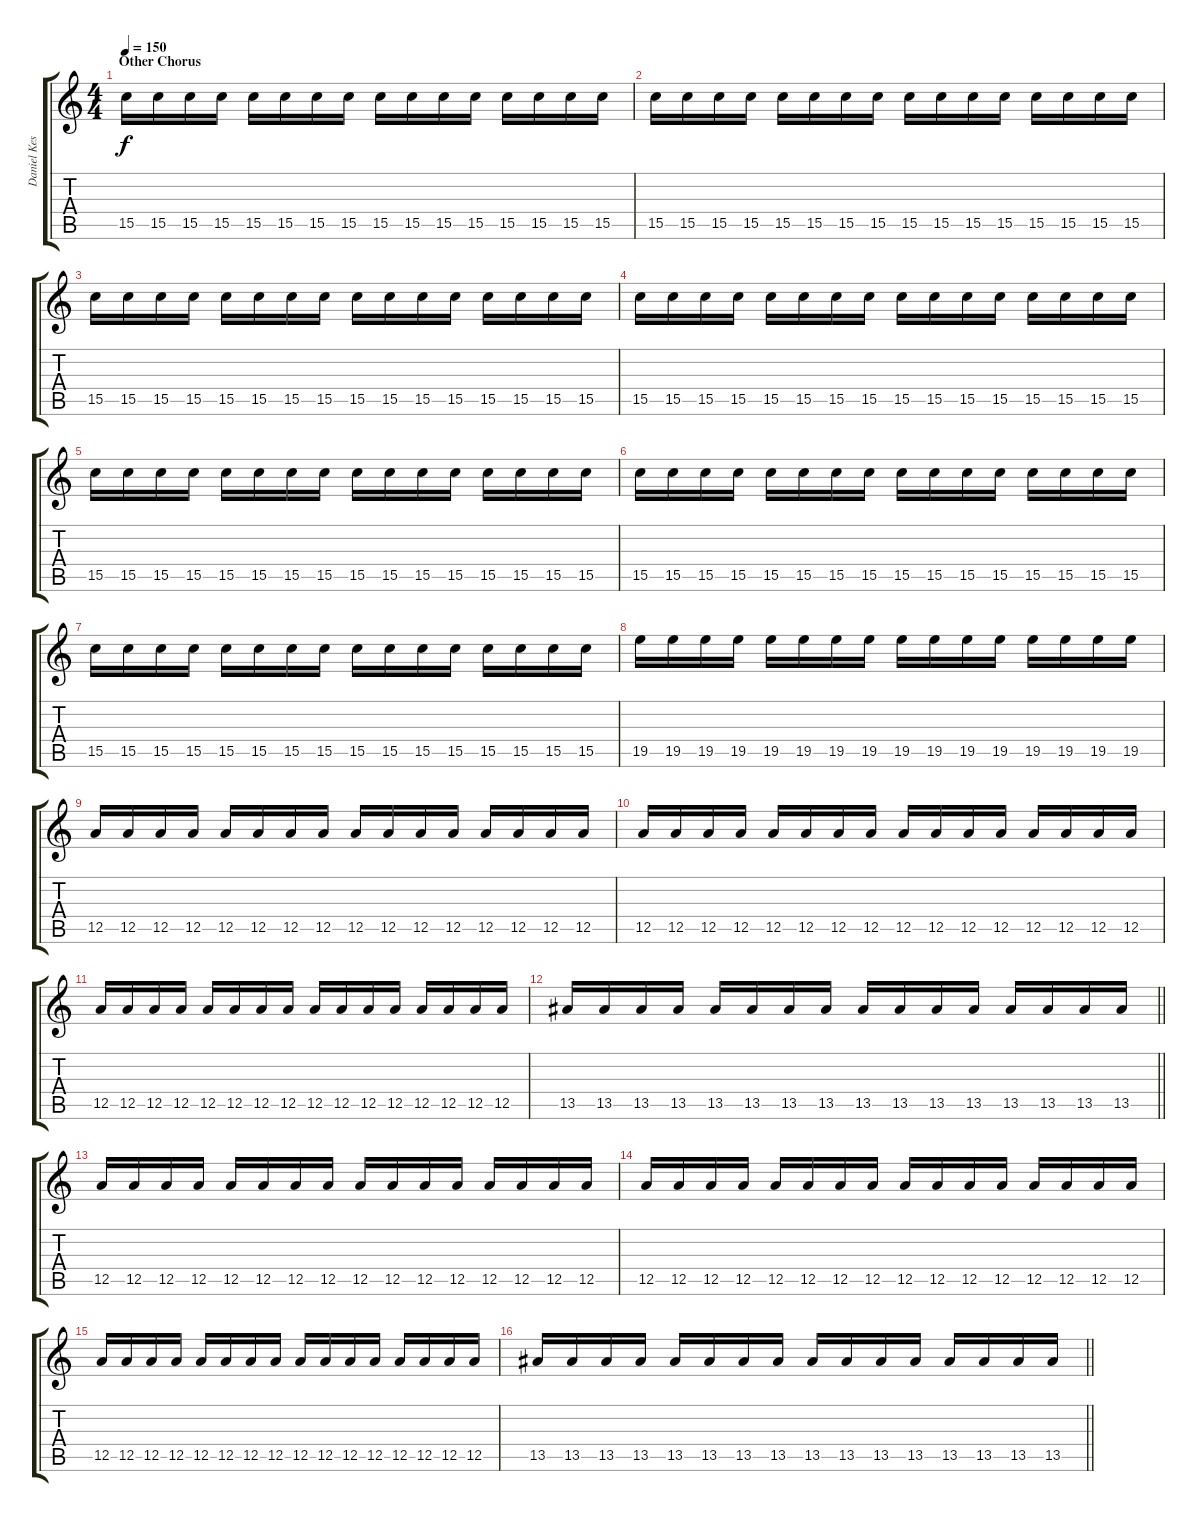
\track ("Daniel Kessler" "Daniel Kes") {instrument electricguitarjazz}
\staff {score tabs}
\tuning (E4 B3 G3 D3 A2 E2) {hide}
\ts (4 4)
\section ("" "Other Chorus")
\tempo 150
\clef g2
\ks c
15.5.16{dy f} 15.5.16 15.5.16 15.5.16 15.5.16 15.5.16 15.5.16 15.5.16 15.5.16 15.5.16 15.5.16 15.5.16 15.5.16 15.5.16 15.5.16 15.5.16 |
15.5.16 15.5.16 15.5.16 15.5.16 15.5.16 15.5.16 15.5.16 15.5.16 15.5.16 15.5.16 15.5.16 15.5.16 15.5.16 15.5.16 15.5.16 15.5.16 |
15.5.16 15.5.16 15.5.16 15.5.16 15.5.16 15.5.16 15.5.16 15.5.16 15.5.16 15.5.16 15.5.16 15.5.16 15.5.16 15.5.16 15.5.16 15.5.16 |
15.5.16 15.5.16 15.5.16 15.5.16 15.5.16 15.5.16 15.5.16 15.5.16 15.5.16 15.5.16 15.5.16 15.5.16 15.5.16 15.5.16 15.5.16 15.5.16 |
15.5.16 15.5.16 15.5.16 15.5.16 15.5.16 15.5.16 15.5.16 15.5.16 15.5.16 15.5.16 15.5.16 15.5.16 15.5.16 15.5.16 15.5.16 15.5.16 |
15.5.16 15.5.16 15.5.16 15.5.16 15.5.16 15.5.16 15.5.16 15.5.16 15.5.16 15.5.16 15.5.16 15.5.16 15.5.16 15.5.16 15.5.16 15.5.16 |
15.5.16 15.5.16 15.5.16 15.5.16 15.5.16 15.5.16 15.5.16 15.5.16 15.5.16 15.5.16 15.5.16 15.5.16 15.5.16 15.5.16 15.5.16 15.5.16 |
19.5.16 19.5.16 19.5.16 19.5.16 19.5.16 19.5.16 19.5.16 19.5.16 19.5.16 19.5.16 19.5.16 19.5.16 19.5.16 19.5.16 19.5.16 19.5.16 |
12.5.16 12.5.16 12.5.16 12.5.16 12.5.16 12.5.16 12.5.16 12.5.16 12.5.16 12.5.16 12.5.16 12.5.16 12.5.16 12.5.16 12.5.16 12.5.16 |
12.5.16 12.5.16 12.5.16 12.5.16 12.5.16 12.5.16 12.5.16 12.5.16 12.5.16 12.5.16 12.5.16 12.5.16 12.5.16 12.5.16 12.5.16 12.5.16 |
12.5.16 12.5.16 12.5.16 12.5.16 12.5.16 12.5.16 12.5.16 12.5.16 12.5.16 12.5.16 12.5.16 12.5.16 12.5.16 12.5.16 12.5.16 12.5.16 |
\barLineRight lightlight
13.5.16 13.5.16 13.5.16 13.5.16 13.5.16 13.5.16 13.5.16 13.5.16 13.5.16 13.5.16 13.5.16 13.5.16 13.5.16 13.5.16 13.5.16 13.5.16 |
12.5.16 12.5.16 12.5.16 12.5.16 12.5.16 12.5.16 12.5.16 12.5.16 12.5.16 12.5.16 12.5.16 12.5.16 12.5.16 12.5.16 12.5.16 12.5.16 |
12.5.16 12.5.16 12.5.16 12.5.16 12.5.16 12.5.16 12.5.16 12.5.16 12.5.16 12.5.16 12.5.16 12.5.16 12.5.16 12.5.16 12.5.16 12.5.16 |
12.5.16 12.5.16 12.5.16 12.5.16 12.5.16 12.5.16 12.5.16 12.5.16 12.5.16 12.5.16 12.5.16 12.5.16 12.5.16 12.5.16 12.5.16 12.5.16 |
\barLineRight lightlight
13.5.16 13.5.16 13.5.16 13.5.16 13.5.16 13.5.16 13.5.16 13.5.16 13.5.16 13.5.16 13.5.16 13.5.16 13.5.16 13.5.16 13.5.16 13.5.16
